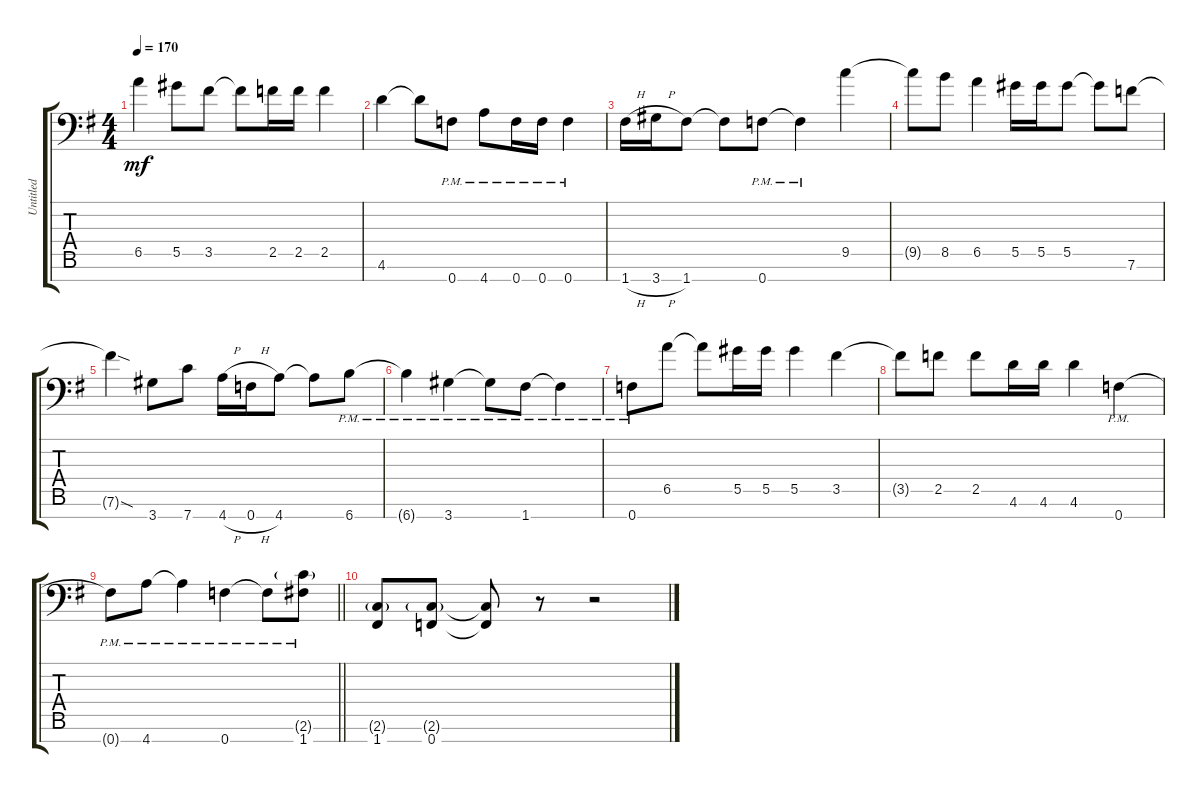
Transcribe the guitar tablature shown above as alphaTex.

\track ("Untitled" "Untitled") {instrument distortionguitar}
\staff {score tabs}
\tuning (Bb3 F3 Db3 Ab2 Eb2 Bb1 F1) {hide}
\ts (4 4)
\tempo 170
\clef f4
\ks g
6.5{t}.4{ot 8vb dy mf} 5.5.8{ot 8vb} 3.5.8{ot 8vb} 3.5{t}.8{ot 8vb} 2.5.16{ot 8vb} 2.5.16{ot 8vb} 2.5.4{ot 8vb} |
4.6.4{ot 8vb} 4.6{t}.8{ot 8vb} 0.7{pm}.8{ot 8vb} 4.7{pm}.8{ot 8vb} 0.7{pm}.16{ot 8vb} 0.7{pm}.16{ot 8vb} 0.7{pm}.4{ot 8vb} |
1.7{h}.16{ot 8vb} 3.7{h}.16{ot 8vb} 1.7.8{ot 8vb} 1.7{t}.8{ot 8vb} 0.7{pm}.8{ot 8vb} 0.7{pm t}.4{ot 8vb} 9.5.4{ot 8vb} |
9.5{t}.8{ot 8vb} 8.5.8{ot 8vb} 6.5.4{ot 8vb} 5.5.16{ot 8vb} 5.5.16{ot 8vb} 5.5.8{ot 8vb} 5.5{t}.8{ot 8vb} 7.6.8{ot 8vb} |
7.6{sod t}.4{ot 8vb} 3.7.8{ot 8vb} 7.7.8{ot 8vb} 4.7{h}.16{ot 8vb} 0.7{h}.16{ot 8vb} 4.7.8{ot 8vb} 4.7{t}.8{ot 8vb} 6.7{pm}.8{ot 8vb} |
6.7{pm t}.4{ot 8vb} 3.7{pm}.4{ot 8vb} 3.7{pm t}.8{ot 8vb} 1.7{pm}.8{ot 8vb} 1.7{pm t}.4{ot 8vb} |
0.7{pm}.8{ot 8vb} 6.5.8{ot 8vb} 6.5{t}.8{ot 8vb} 5.5.16{ot 8vb} 5.5.16{ot 8vb} 5.5.4{ot 8vb} 3.5.4{ot 8vb} |
3.5{t}.8{ot 8vb} 2.5.8{ot 8vb} 2.5.8{ot 8vb} 4.6.16{ot 8vb} 4.6.16{ot 8vb} 4.6.4{ot 8vb} 0.7{pm}.4{ot 8vb} |
\barLineRight lightlight
0.7{pm t}.8{ot 8vb} 4.7{pm}.8{ot 8vb} 4.7{pm t}.4{ot 8vb} 0.7{pm}.4{ot 8vb} 0.7{pm t}.8{ot 8vb} (2.6{g pm} 1.7{pm}).8{ot 8vb} |
(2.6{g} 1.7).8 (2.6{g} 0.7).8 (2.6{t} 0.7{t}).8 r.8 r.2
